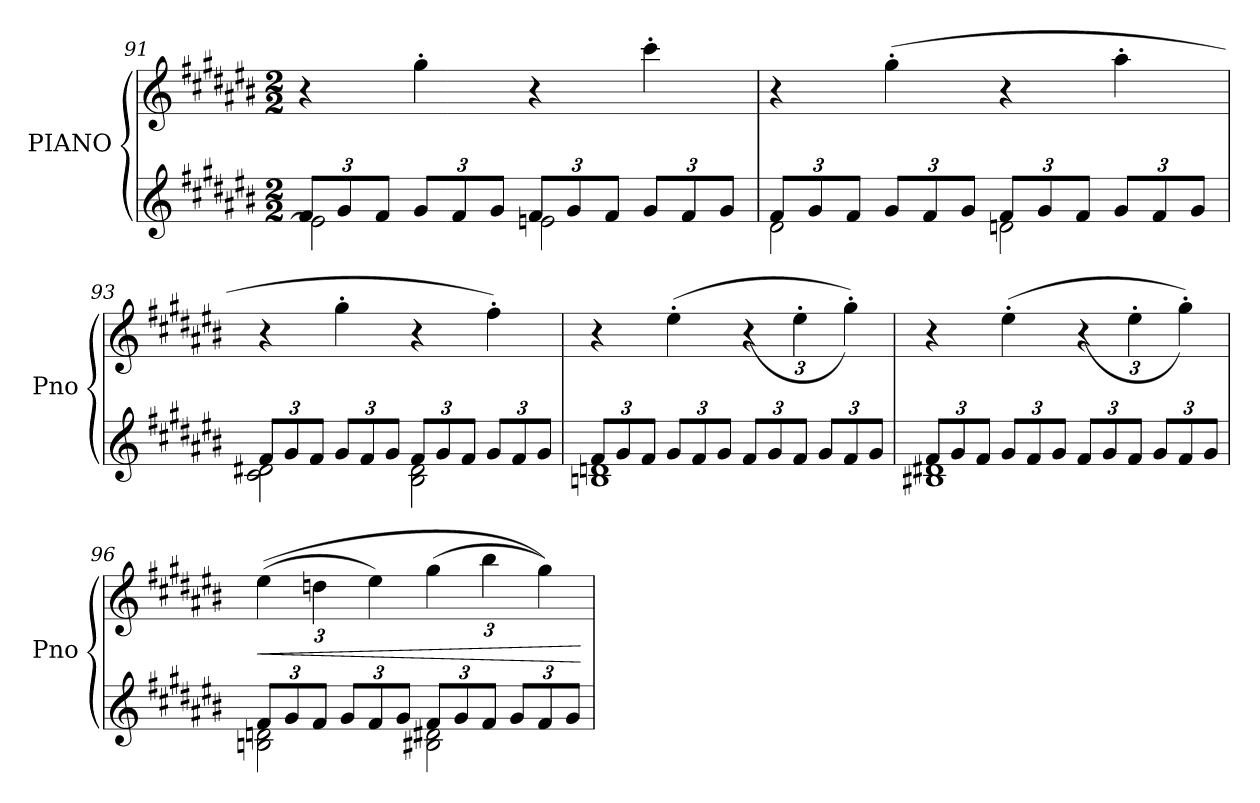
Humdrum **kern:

**kern	**kern	**dynam
*part1	*part1	*part1
*staff2	*staff1	*staff1/2
*I"PIANO	*	*
*I'Pno	*	*
*clefG2	*clefG2	*
*k[f#c#g#d#a#e#b#]	*k[f#c#g#d#a#e#b#]	*
*M2/2	*M2/2	*
*Xbrackettup	*	*
=91	=91	=91
*^	*	*
12f#/L	2e#\]	4r	.
12g#/	.	.	.
12f#/J	.	.	.
12g#/L	.	4gg#'\	.
12f#/	.	.	.
12g#/J	.	.	.
12f#/L	2en\	4r	.
12g#/	.	.	.
12f#/J	.	.	.
12g#/L	.	4ccc#'\	.
12f#/	.	.	.
12g#/J	.	.	.
=92	=92	=92	=92
12f#/L	2d#\	4r	.
12g#/	.	.	.
12f#/J	.	.	.
12g#/L	.	(>4gg#'\	.
12f#/	.	.	.
12g#/J	.	.	.
12f#/L	2dn\	4r	.
12g#/	.	.	.
12f#/J	.	.	.
12g#/L	.	4aa#'\	.
12f#/	.	.	.
12g#/J	.	.	.
!!LO:LB:g=z
=93	=93	=93	=93
12f#/L	2c#\ 2d#X\	4r	.
12g#/	.	.	.
12f#/J	.	.	.
12g#/L	.	4gg#'\	.
12f#/	.	.	.
12g#/J	.	.	.
12f#/L	2B#\ 2d#\	4r	.
12g#/	.	.	.
12f#/J	.	.	.
12g#/L	.	4ff#'\)	.
12f#/	.	.	.
12g#/J	.	.	.
=94	=94	=94	=94
12f#/L	1Bn 1dn	4r	.
12g#/	.	.	.
12f#/J	.	.	.
12g#/L	.	(>4ee#'\	.
12f#/	.	.	.
12g#/J	.	.	.
*	*	*Xbrackettup	*
12f#/L	.	(<6r	.
12g#/	.	.	.
12f#/J	.	6ee#'\	.
12g#/L	.	.	.
12f#/	.	6gg#'\))	.
12g#/J	.	.	.
=95	=95	=95	=95
12f#/L	1B#X 1d#X	4r	.
12g#/	.	.	.
12f#/J	.	.	.
12g#/L	.	(>4ee#'\	.
12f#/	.	.	.
12g#/J	.	.	.
12f#/L	.	(<6r	.
12g#/	.	.	.
12f#/J	.	6ee#'\	.
12g#/L	.	.	.
12f#/	.	6gg#'\))	.
12g#/J	.	.	.
!!LO:LB:g=z
=96	=96	=96	=96
!	!	!	!LO:HP:b
12f#/L	2Bn\ 2dn\	(<(>6ee#\	<
12g#/	.	.	.
12f#/J	.	6ddn\	.
12g#/L	.	.	.
12f#/	.	6ee#\)	.
12g#/J	.	.	.
12f#/L	2B#X\ 2d#X\	(<6gg#\	.
12g#/	.	.	.
12f#/J	.	6bb#\	.
12g#/L	.	.	.
12f#/	.	6gg#\))	.
12g#/J	.	.	.
*v	*v	*	*
.	.	[
=	=	=
*-	*-	*-
